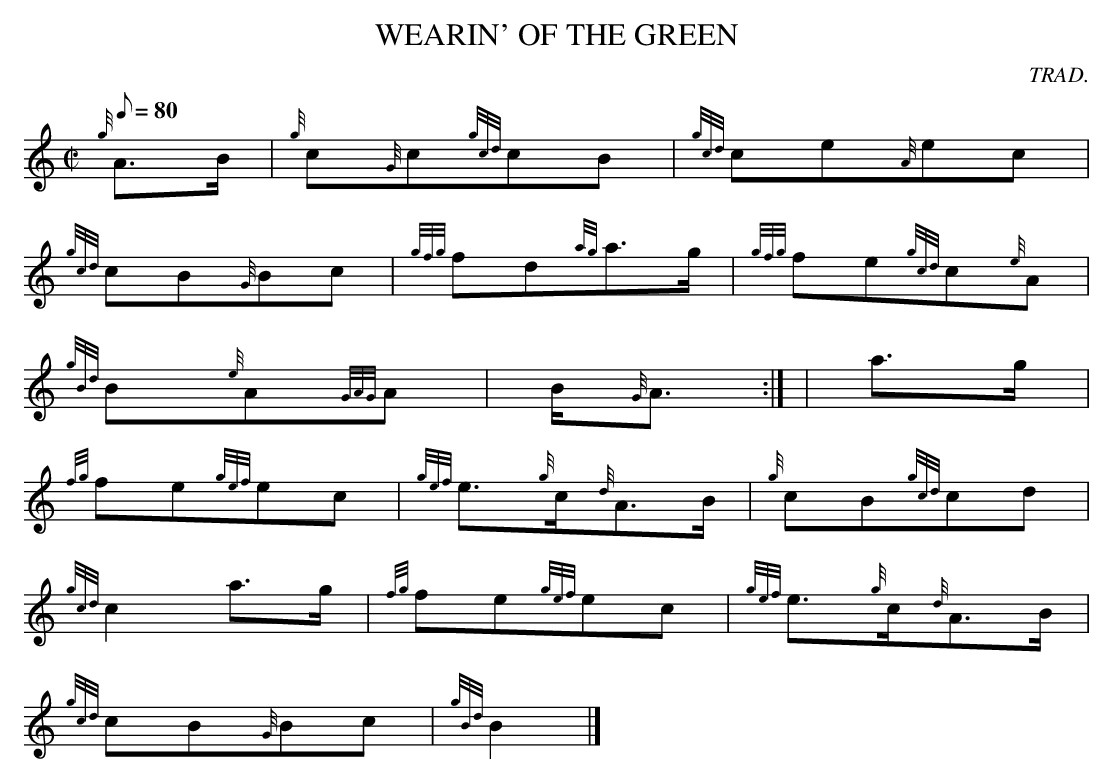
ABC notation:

X:1
T:WEARIN' OF THE GREEN
M:C|
L:1/8
Q:80
C:TRAD.
K:HP
{g}A3/2B/2 | \
{g}c{G}c{gcd}cB | \
{gcd}ce{A}ec |
{gcd}cB{G}Bc | \
{gfg}fd{ag}a3/2g/2 | \
{gfg}fe{gcd}c{e}A |
{gBd}B{e}A{GAG}A | \
B/2{G}A3/2 :| | \
a3/2g/2 |
{fg}fe{gef}ec | \
{gef}e3/2{g}c/2{d}A3/2B/2 | \
{g}cB{gcd}cd |
{gcd}c2a3/2g/2 | \
{fg}fe{gef}ec | \
{gef}e3/2{g}c/2{d}A3/2B/2 |
{gcd}cB{G}Bc | \
{gBd}B2|]
